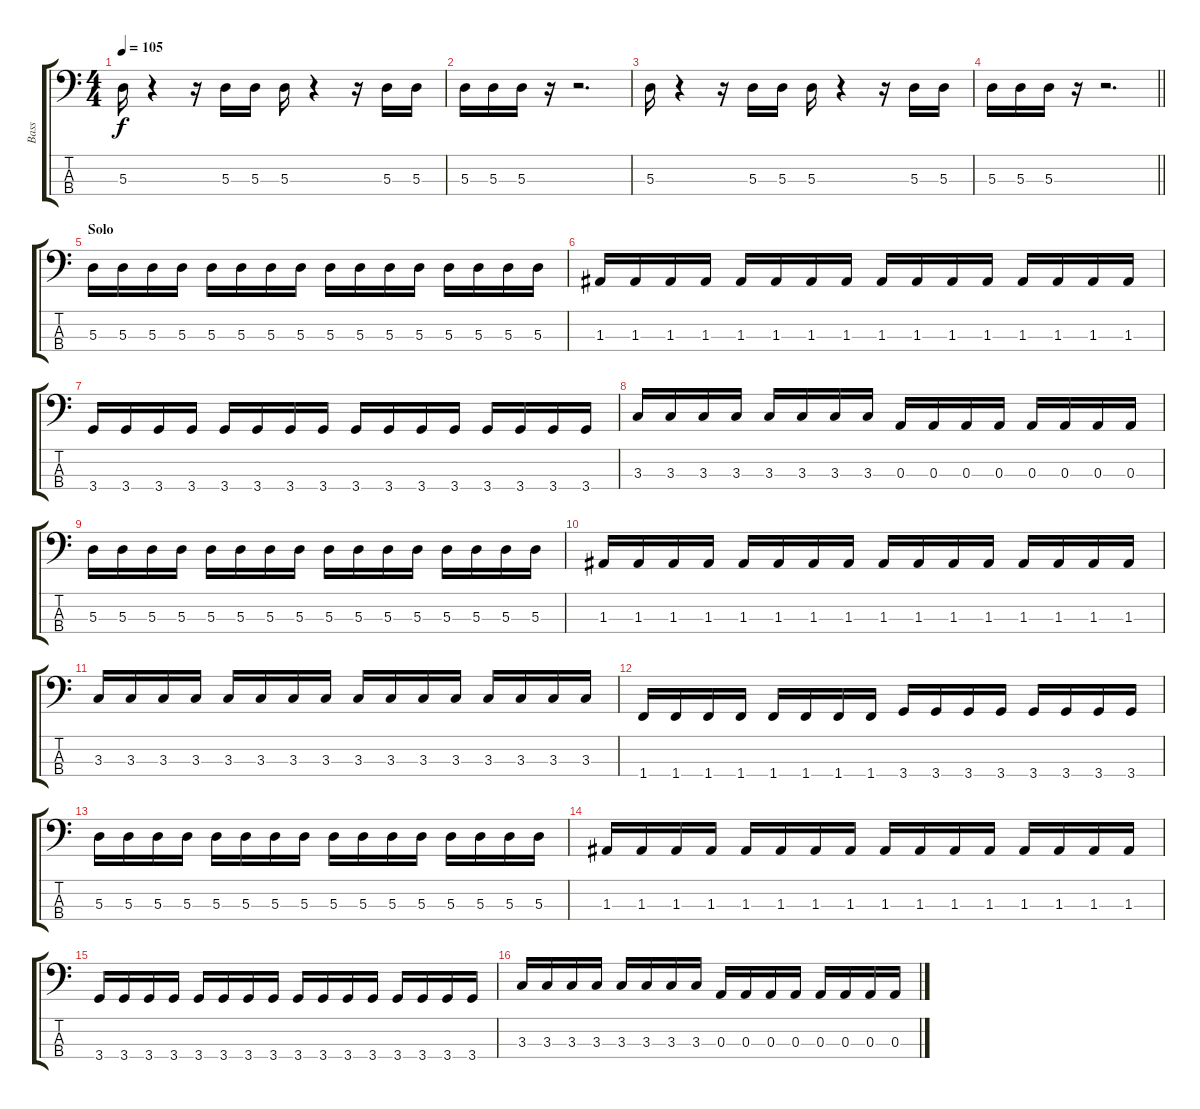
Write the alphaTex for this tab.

\track ("Bass" "Bass") {instrument electricbassfinger}
\staff {score tabs}
\tuning (G2 D2 A1 E1) {hide}
\ts (4 4)
\tempo 105
\clef f4
\ks c
5.3.16{dy f} r.4 r.16 5.3.16 5.3.16 5.3.16 r.4 r.16 5.3.16 5.3.16 |
5.3.16 5.3.16 5.3.16 r.16 r.2{d} |
5.3.16 r.4 r.16 5.3.16 5.3.16 5.3.16 r.4 r.16 5.3.16 5.3.16 |
\barLineRight lightlight
5.3.16 5.3.16 5.3.16 r.16 r.2{d} |
\section ("" "Solo")
5.3.16 5.3.16 5.3.16 5.3.16 5.3.16 5.3.16 5.3.16 5.3.16 5.3.16 5.3.16 5.3.16 5.3.16 5.3.16 5.3.16 5.3.16 5.3.16 |
1.3.16 1.3.16 1.3.16 1.3.16 1.3.16 1.3.16 1.3.16 1.3.16 1.3.16 1.3.16 1.3.16 1.3.16 1.3.16 1.3.16 1.3.16 1.3.16 |
3.4.16 3.4.16 3.4.16 3.4.16 3.4.16 3.4.16 3.4.16 3.4.16 3.4.16 3.4.16 3.4.16 3.4.16 3.4.16 3.4.16 3.4.16 3.4.16 |
3.3.16 3.3.16 3.3.16 3.3.16 3.3.16 3.3.16 3.3.16 3.3.16 0.3.16 0.3.16 0.3.16 0.3.16 0.3.16 0.3.16 0.3.16 0.3.16 |
5.3.16 5.3.16 5.3.16 5.3.16 5.3.16 5.3.16 5.3.16 5.3.16 5.3.16 5.3.16 5.3.16 5.3.16 5.3.16 5.3.16 5.3.16 5.3.16 |
1.3.16 1.3.16 1.3.16 1.3.16 1.3.16 1.3.16 1.3.16 1.3.16 1.3.16 1.3.16 1.3.16 1.3.16 1.3.16 1.3.16 1.3.16 1.3.16 |
3.3.16 3.3.16 3.3.16 3.3.16 3.3.16 3.3.16 3.3.16 3.3.16 3.3.16 3.3.16 3.3.16 3.3.16 3.3.16 3.3.16 3.3.16 3.3.16 |
1.4.16 1.4.16 1.4.16 1.4.16 1.4.16 1.4.16 1.4.16 1.4.16 3.4.16 3.4.16 3.4.16 3.4.16 3.4.16 3.4.16 3.4.16 3.4.16 |
5.3.16 5.3.16 5.3.16 5.3.16 5.3.16 5.3.16 5.3.16 5.3.16 5.3.16 5.3.16 5.3.16 5.3.16 5.3.16 5.3.16 5.3.16 5.3.16 |
1.3.16 1.3.16 1.3.16 1.3.16 1.3.16 1.3.16 1.3.16 1.3.16 1.3.16 1.3.16 1.3.16 1.3.16 1.3.16 1.3.16 1.3.16 1.3.16 |
3.4.16 3.4.16 3.4.16 3.4.16 3.4.16 3.4.16 3.4.16 3.4.16 3.4.16 3.4.16 3.4.16 3.4.16 3.4.16 3.4.16 3.4.16 3.4.16 |
3.3.16 3.3.16 3.3.16 3.3.16 3.3.16 3.3.16 3.3.16 3.3.16 0.3.16 0.3.16 0.3.16 0.3.16 0.3.16 0.3.16 0.3.16 0.3.16
